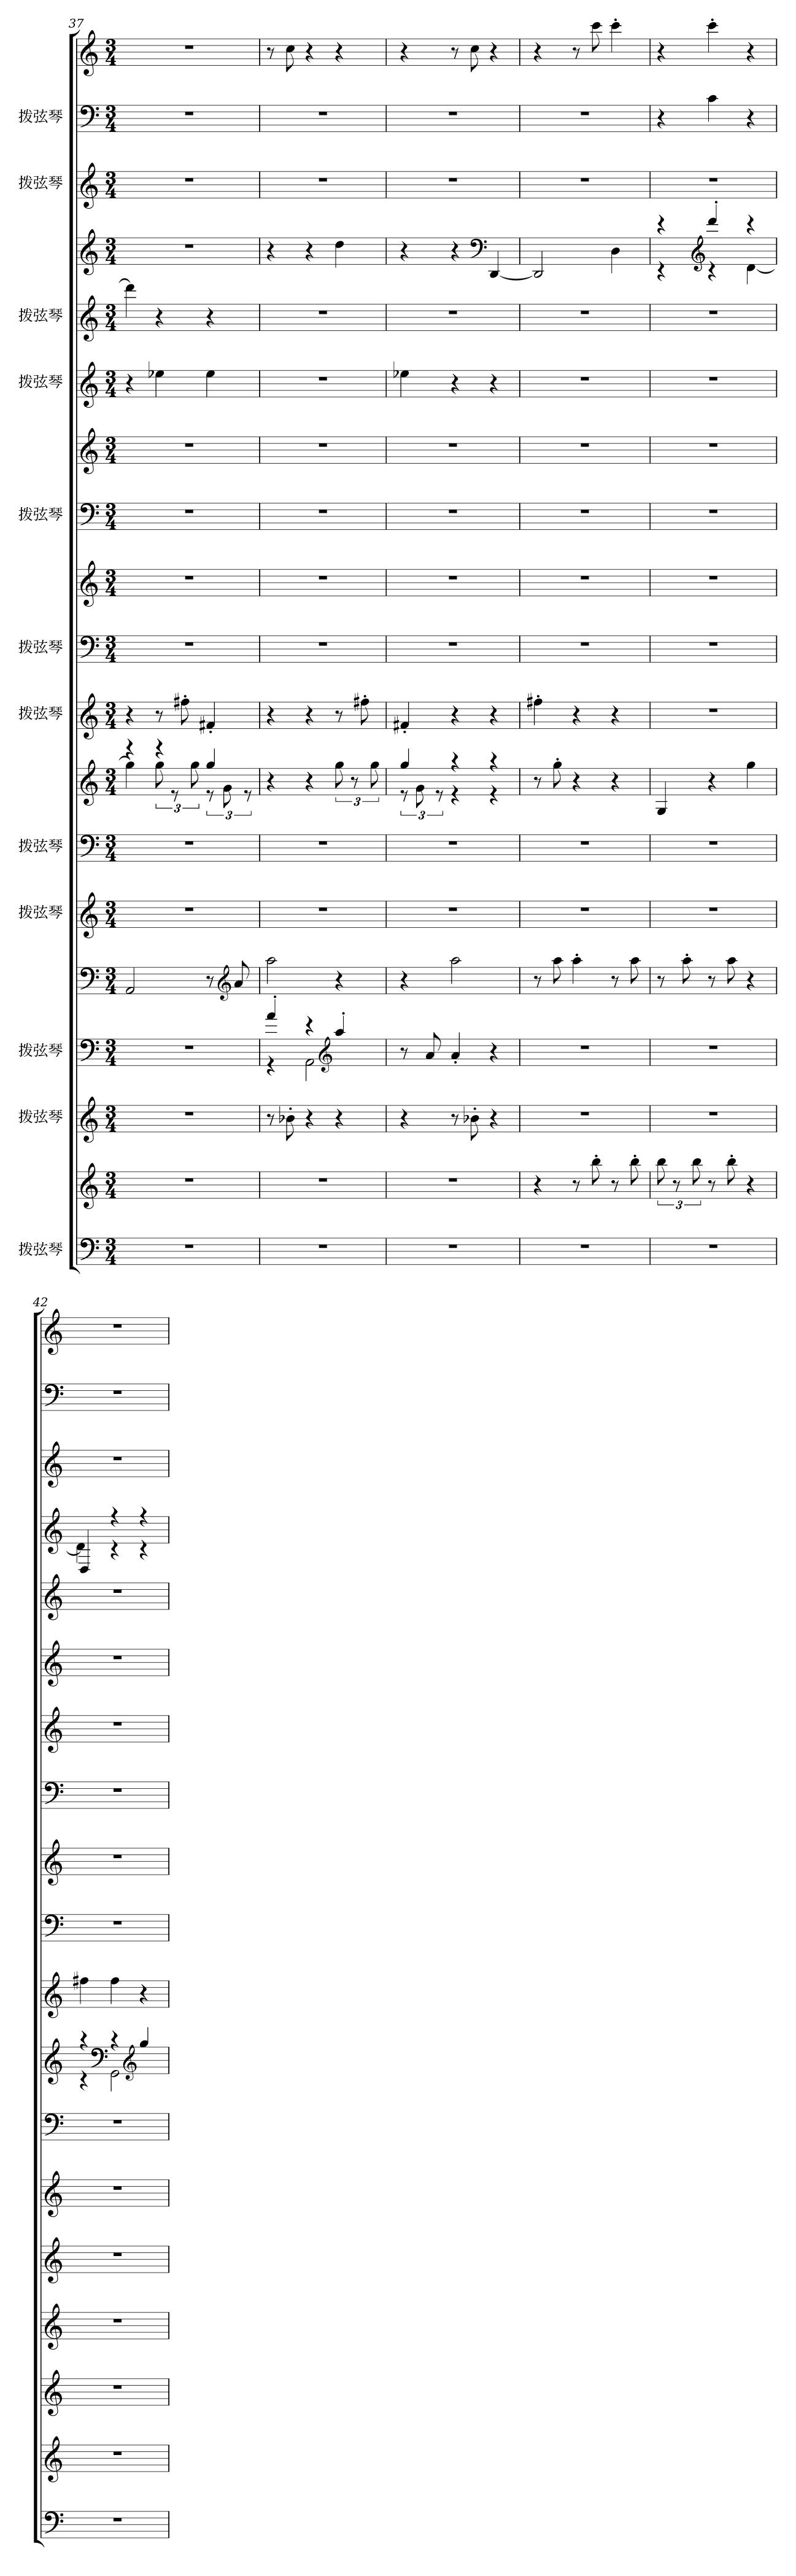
**kern	**kern	**kern	**kern	**kern	**kern	**kern	**kern	**kern	**kern	**kern	**kern	**kern	**kern	**kern	**kern	**kern	**kern	**kern
*part12	*part12	*part11	*part10	*part10	*part9	*part8	*part8	*part7	*part6	*part6	*part5	*part5	*part4	*part3	*part3	*part2	*part1	*part1
*staff19	*staff18	*staff17	*staff16	*staff15	*staff14	*staff13	*staff12	*staff11	*staff10	*staff9	*staff8	*staff7	*staff6	*staff5	*staff4	*staff3	*staff2	*staff1
*I"拨弦琴	*	*I"拨弦琴	*I"拨弦琴	*	*I"拨弦琴	*I"拨弦琴	*	*I"拨弦琴	*I"拨弦琴	*	*I"拨弦琴	*	*I"拨弦琴	*I"拨弦琴	*	*I"拨弦琴	*I"拨弦琴	*
!!LO:PB:g=z
*clefF4	*clefG2	*clefG2	*clefF4	*clefF4	*clefG2	*clefF4	*clefG2	*clefG2	*clefF4	*clefG2	*clefF4	*clefG2	*clefG2	*clefG2	*clefG2	*clefG2	*clefF4	*clefG2
*k[]	*k[]	*k[]	*k[]	*k[]	*k[]	*k[]	*k[]	*k[]	*k[]	*k[]	*k[]	*k[]	*k[]	*k[]	*k[]	*k[]	*k[]	*k[]
*M3/4	*M3/4	*M3/4	*M3/4	*M3/4	*M3/4	*M3/4	*M3/4	*M3/4	*M3/4	*M3/4	*M3/4	*M3/4	*M3/4	*M3/4	*M3/4	*M3/4	*M3/4	*M3/4
=37	=37	=37	=37	=37	=37	=37	=37	=37	=37	=37	=37	=37	=37	=37	=37	=37	=37	=37
*	*	*	*	*	*	*	*^	*	*	*	*	*	*	*	*	*	*	*
2.r	2.r	2.r	2.r	2AA/	2.r	2.r	4r	4gg\]	4r	2.r	2.r	2.r	2.r	4r	4ddd\]	2.r	2.r	2.r	2.r
.	.	.	.	.	.	.	4r	12gg\	8r	.	.	.	.	4ee-X\	4r	.	.	.	.
.	.	.	.	.	.	.	.	12r	.	.	.	.	.	.	.	.	.	.	.
.	.	.	.	.	.	.	.	.	8ff#X'\	.	.	.	.	.	.	.	.	.	.
.	.	.	.	.	.	.	.	12gg\	.	.	.	.	.	.	.	.	.	.	.
.	.	.	.	8r	.	.	4gg/	12r	4f#X'/	.	.	.	.	4ee-\	4r	.	.	.	.
.	.	.	.	.	.	.	.	12g\	.	.	.	.	.	.	.	.	.	.	.
*	*	*	*	*clefG2	*	*	*	*	*	*	*	*	*	*	*	*	*	*	*
.	.	.	.	8a/	.	.	.	.	.	.	.	.	.	.	.	.	.	.	.
.	.	.	.	.	.	.	.	12r	.	.	.	.	.	.	.	.	.	.	.
*	*	*	*	*	*	*	*v	*v	*	*	*	*	*	*	*	*	*	*	*
=38	=38	=38	=38	=38	=38	=38	=38	=38	=38	=38	=38	=38	=38	=38	=38	=38	=38	=38
*	*	*	*^	*	*	*	*	*	*	*	*	*	*	*	*	*	*	*
2.r	2.r	8r	4a'/	4r	2aa\	2.r	2.r	4r	4r	2.r	2.r	2.r	2.r	2.r	2.r	4r	2.r	2.r	8r
.	.	8b-X'\	.	.	.	.	.	.	.	.	.	.	.	.	.	.	.	.	8cc\
.	.	4r	4r	2AA\	.	.	.	4r	4r	.	.	.	.	.	.	4r	.	.	4r
*	*	*	*clefG2	*	*	*	*	*	*	*	*	*	*	*	*	*	*	*	*
.	.	4r	4aa'/	.	4r	.	.	12gg\	8r	.	.	.	.	.	.	4dd\	.	.	4r
.	.	.	.	.	.	.	.	12r	.	.	.	.	.	.	.	.	.	.	.
.	.	.	.	.	.	.	.	.	8ff#X'\	.	.	.	.	.	.	.	.	.	.
.	.	.	.	.	.	.	.	12gg\	.	.	.	.	.	.	.	.	.	.	.
*	*	*	*v	*v	*	*	*	*	*	*	*	*	*	*	*	*	*	*	*
=39	=39	=39	=39	=39	=39	=39	=39	=39	=39	=39	=39	=39	=39	=39	=39	=39	=39	=39
*	*	*	*	*	*	*	*^	*	*	*	*	*	*	*	*	*	*	*
2.r	2.r	4r	8r	4r	2.r	2.r	4gg/	12r	4f#X'/	2.r	2.r	2.r	2.r	4ee-X\	2.r	4r	2.r	2.r	4r
.	.	.	.	.	.	.	.	12g\	.	.	.	.	.	.	.	.	.	.	.
.	.	.	8a/	.	.	.	.	.	.	.	.	.	.	.	.	.	.	.	.
.	.	.	.	.	.	.	.	12r	.	.	.	.	.	.	.	.	.	.	.
.	.	8r	4a'/	2aa\	.	.	4r	4r	4r	.	.	.	.	4r	.	4r	.	.	8r
.	.	8b-X'\	.	.	.	.	.	.	.	.	.	.	.	.	.	.	.	.	8cc\
*	*	*	*	*	*	*	*	*	*	*	*	*	*	*	*	*clefF4	*	*	*
.	.	4r	4r	.	.	.	4r	4r	4r	.	.	.	.	4r	.	[4DD/	.	.	4r
*	*	*	*	*	*	*	*v	*v	*	*	*	*	*	*	*	*	*	*	*
=40	=40	=40	=40	=40	=40	=40	=40	=40	=40	=40	=40	=40	=40	=40	=40	=40	=40	=40
2.r	4r	2.r	2.r	8r	2.r	2.r	8r	4ff#X'\	2.r	2.r	2.r	2.r	2.r	2.r	2DD/]	2.r	2.r	4r
.	.	.	.	8aa\	.	.	8gg'\	.	.	.	.	.	.	.	.	.	.	.
.	8r	.	.	4aa'\	.	.	4r	4r	.	.	.	.	.	.	.	.	.	8r
.	8bb'\	.	.	.	.	.	.	.	.	.	.	.	.	.	.	.	.	8ccc\
.	8r	.	.	8r	.	.	4r	4r	.	.	.	.	.	.	4D\	.	.	4ccc'\
.	8bb'\	.	.	8aa\	.	.	.	.	.	.	.	.	.	.	.	.	.	.
=41	=41	=41	=41	=41	=41	=41	=41	=41	=41	=41	=41	=41	=41	=41	=41	=41	=41	=41
*	*	*	*	*	*	*	*	*	*	*	*	*	*	*	*^	*	*	*
2.r	12bb\	2.r	2.r	8r	2.r	2.r	4G/	2.r	2.r	2.r	2.r	2.r	2.r	2.r	4r	4r	2.r	4r	4r
.	12r	.	.	.	.	.	.	.	.	.	.	.	.	.	.	.	.	.	.
.	.	.	.	8aa'\	.	.	.	.	.	.	.	.	.	.	.	.	.	.	.
.	12bb\	.	.	.	.	.	.	.	.	.	.	.	.	.	.	.	.	.	.
*	*	*	*	*	*	*	*	*	*	*	*	*	*	*	*clefG2	*	*	*	*
.	8r	.	.	8r	.	.	4r	.	.	.	.	.	.	.	4ddd'/	4r	.	4c\	4ccc'\
.	8bb'\	.	.	8aa\	.	.	.	.	.	.	.	.	.	.	.	.	.	.	.
.	4r	.	.	4r	.	.	4gg\	.	.	.	.	.	.	.	4r	[4d\	.	4r	4r
!!LO:PB:g=z
=42	=42	=42	=42	=42	=42	=42	=42	=42	=42	=42	=42	=42	=42	=42	=42	=42	=42	=42	=42
*	*	*	*	*	*	*	*^	*	*	*	*	*	*	*	*	*	*	*	*
2.r	2.r	2.r	2.r	2.r	2.r	2.r	4r	4r	4ff#X\	2.r	2.r	2.r	2.r	2.r	2.r	4D/	4d\]	2.r	2.r	2.r
*	*	*	*	*	*	*	*clefF4	*	*	*	*	*	*	*	*	*	*	*	*	*
.	.	.	.	.	.	.	4r	2GG\	4ff#\	.	.	.	.	.	.	4r	4r	.	.	.
*	*	*	*	*	*	*	*clefG2	*	*	*	*	*	*	*	*	*	*	*	*	*
.	.	.	.	.	.	.	4gg/	.	4r	.	.	.	.	.	.	4r	4r	.	.	.
*	*	*	*	*	*	*	*v	*v	*	*	*	*	*	*	*	*v	*v	*	*	*
=	=	=	=	=	=	=	=	=	=	=	=	=	=	=	=	=	=	=
*-	*-	*-	*-	*-	*-	*-	*-	*-	*-	*-	*-	*-	*-	*-	*-	*-	*-	*-
